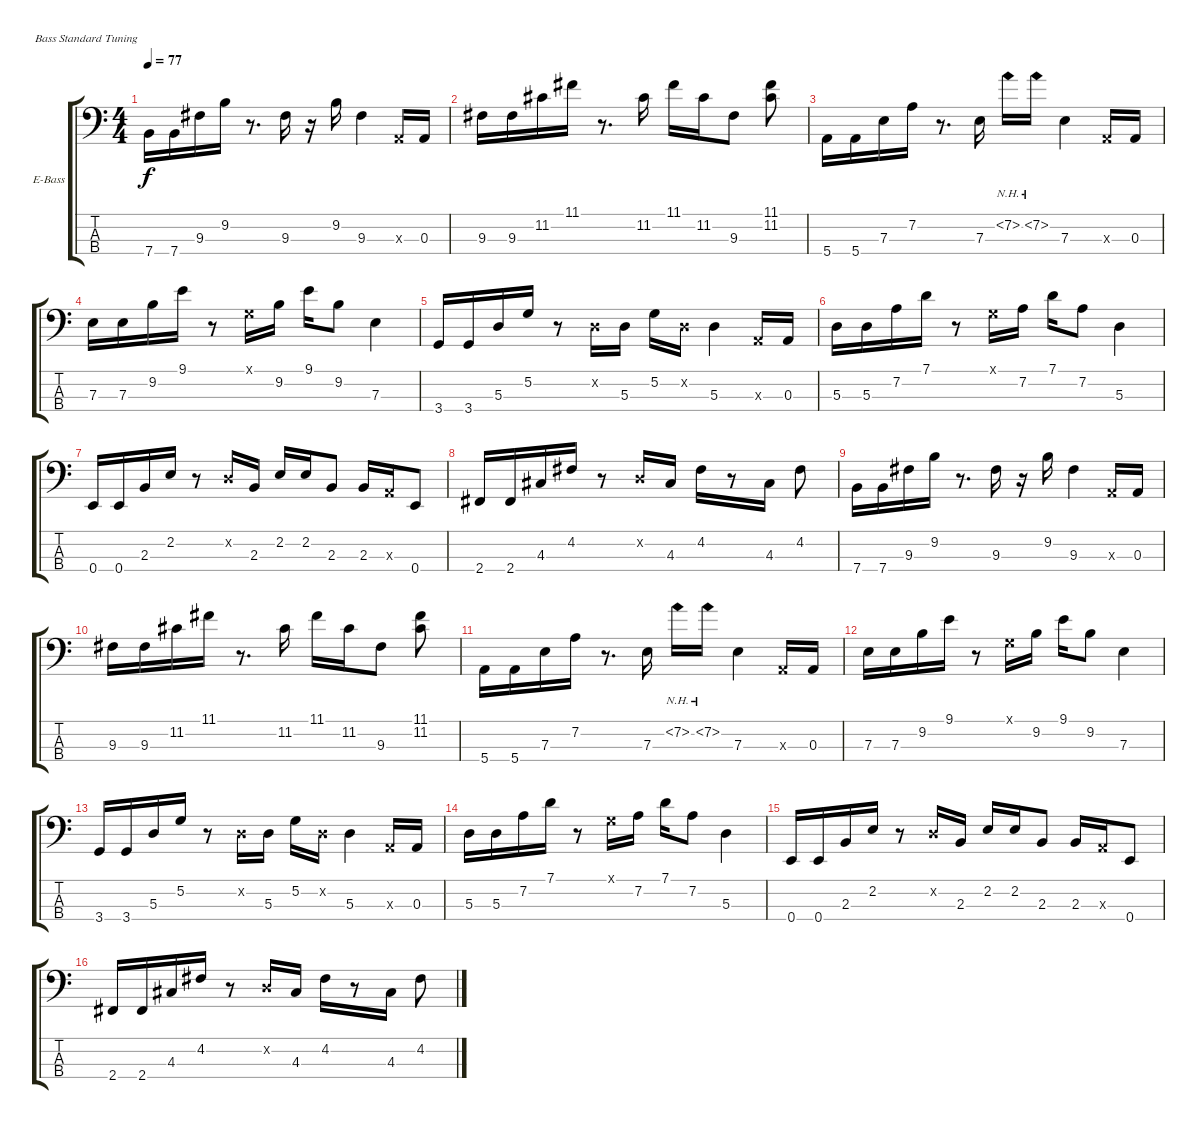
\defaultSystemsLayout 4
\bracketExtendMode groupsimilarinstruments
\firstSystemTrackNameOrientation horizontal
\otherSystemsTrackNameOrientation horizontal
\track ("Electric Bass" "E-Bass") {instrument electricbassfinger}
\staff {score tabs}
\tuning (G2 D2 A1 E1)
\ts (4 4)
\tempo 77
\clef f4
\scale
0.333333
\ks c
7.4.16{dy f} 7.4.16 9.3.16 9.2.16 r.8{d} 9.3.16 r.16 9.2.16 9.3.4 0.3{x}.16 0.3.16 |
\scale
0.333333 9.3.16 9.3.16 11.2.16 11.1.16 r.8{d} 11.2.16 11.1.16 11.2.16 9.3.8 (11.1 11.2).8 |
\scale
0.333333 5.4.16 5.4.16 7.3.16 7.2.16 r.8{d} 7.3.16 7.2{nh}.16 7.2{nh}.16 7.3.4 0.3{x}.16 0.3.16 |
\scale
0.333333 7.3.16 7.3.16 9.2.16 9.1.16 r.8 0.1{x}.16 9.2.16 9.1.16 9.2.8 7.3.4 |
\scale
0.333333 3.4.16 3.4.16 5.3.16 5.2.16 r.8 0.2{x}.16 5.3.16 5.2.16 0.2{x}.16 5.3.4 0.3{x}.16 0.3.16 |
\scale
0.333333 5.3.16 5.3.16 7.2.16 7.1.16 r.8 0.1{x}.16 7.2.16 7.1.16 7.2.8 5.3.4 |
\scale
0.333333 0.4.16 0.4.16 2.3.16 2.2.16 r.8 0.2{x}.16 2.3.16 2.2.16 2.2.16 2.3.8 2.3.16 0.3{x}.16 0.4.8 |
\scale
0.333333 2.4.16 2.4.16 4.3.16 4.2.16 r.8 0.2{x}.16 4.3.16 4.2.16 r.8 4.3.16 4.2.8 |
\scale
0.333333 7.4.16 7.4.16 9.3.16 9.2.16 r.8{d} 9.3.16 r.16 9.2.16 9.3.4 0.3{x}.16 0.3.16 |
\scale
0.333333 9.3.16 9.3.16 11.2.16 11.1.16 r.8{d} 11.2.16 11.1.16 11.2.16 9.3.8 (11.1 11.2).8 |
\scale
0.333333 5.4.16 5.4.16 7.3.16 7.2.16 r.8{d} 7.3.16 7.2{nh}.16 7.2{nh}.16 7.3.4 0.3{x}.16 0.3.16 |
\scale
0.333333 7.3.16 7.3.16 9.2.16 9.1.16 r.8 0.1{x}.16 9.2.16 9.1.16 9.2.8 7.3.4 |
\scale
0.333333 3.4.16 3.4.16 5.3.16 5.2.16 r.8 0.2{x}.16 5.3.16 5.2.16 0.2{x}.16 5.3.4 0.3{x}.16 0.3.16 |
\scale
0.333333 5.3.16 5.3.16 7.2.16 7.1.16 r.8 0.1{x}.16 7.2.16 7.1.16 7.2.8 5.3.4 |
\scale
0.333333 0.4.16 0.4.16 2.3.16 2.2.16 r.8 0.2{x}.16 2.3.16 2.2.16 2.2.16 2.3.8 2.3.16 0.3{x}.16 0.4.8 |
\scale
0.333333 2.4.16 2.4.16 4.3.16 4.2.16 r.8 0.2{x}.16 4.3.16 4.2.16 r.8 4.3.16 4.2.8
